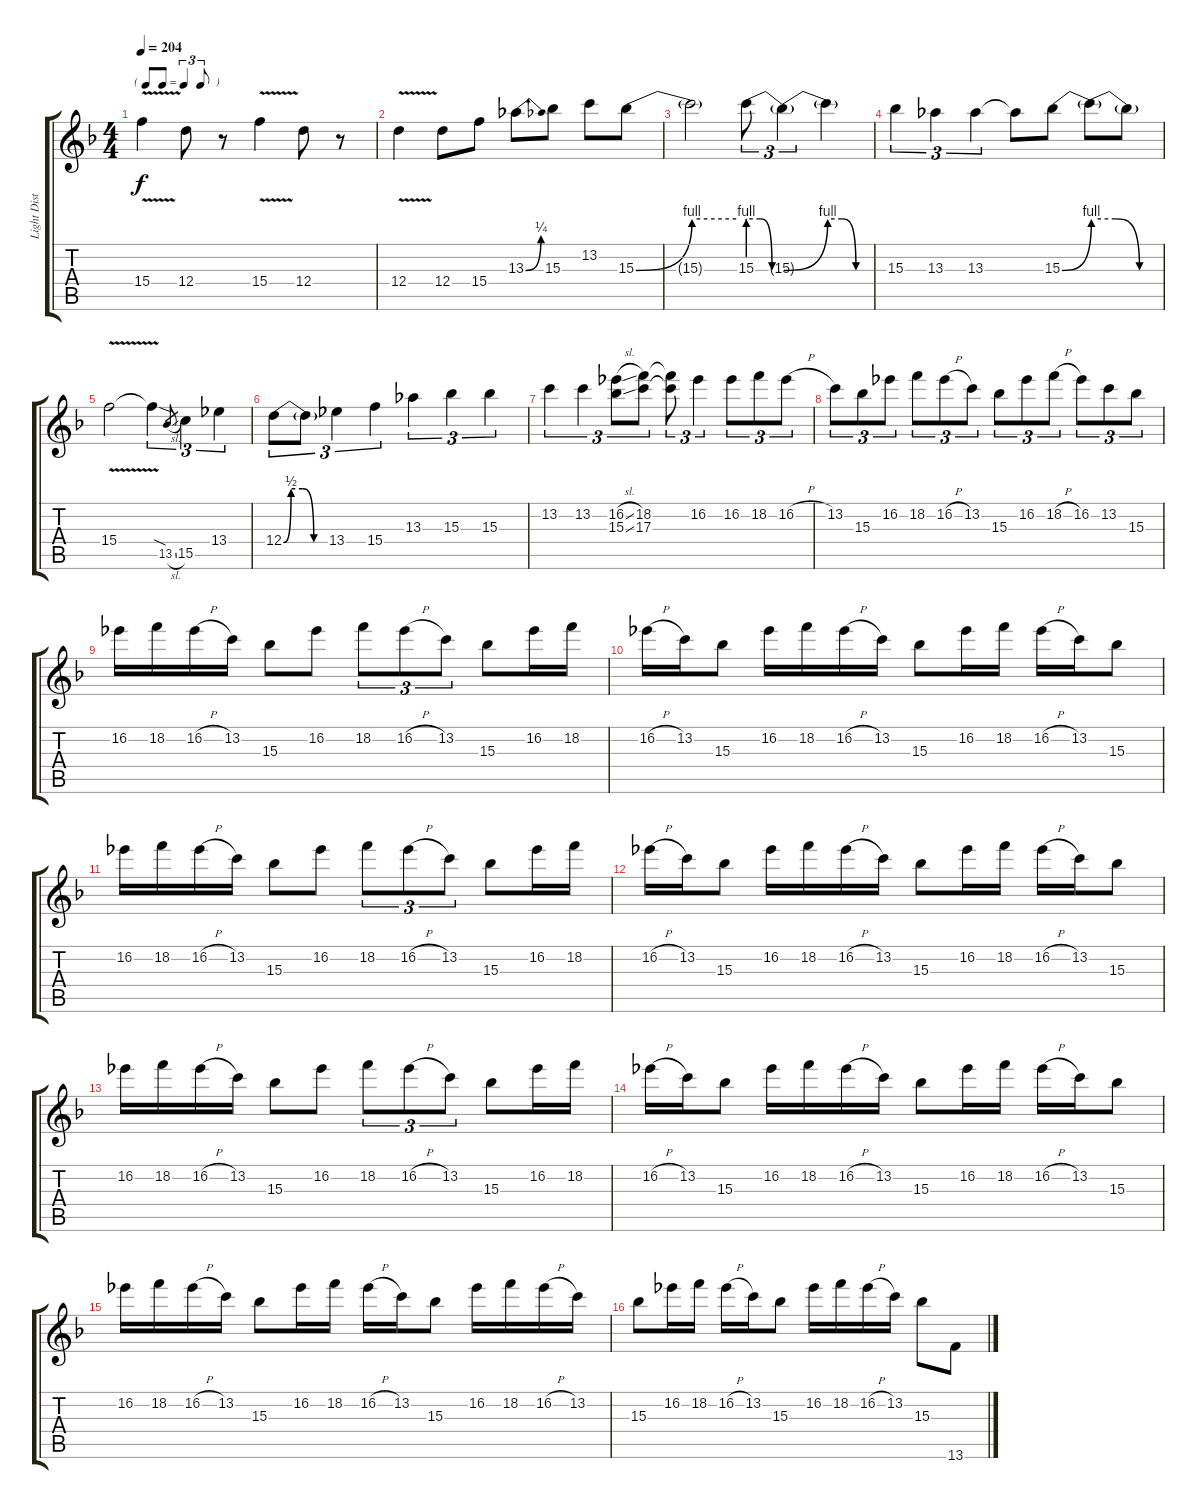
\track ("Light Distortion" "Light Dist") {instrument overdrivenguitar}
\staff {score tabs}
\tuning (E4 B3 G3 D3 A2 E2) {hide}
\ts (4 4)
\tf triplet8th
\tempo 204
\clef g2
\ks f
15.4{v}.4{dy f} 12.4.8 r.8 15.4{v}.4 12.4.8 r.8 |
12.4{v}.4 12.4.8 15.4.8 13.3{be (bend 0 0 60 1)}.8 15.3.8 13.2.8 15.3{be (bend 0 0 60 4)}.8 |
15.3{be (hold 0 4 60 4) t}.2 15.3{be (custom 0 4 20 4 40 0 60 0)}.8{tu (3 2)} 15.3{be (bend 0 0 60 4) t}.4{tu (3 2)} 15.3{be (custom 0 4 20 4 40 0 60 0) t}.4 |
15.3.4{tu (3 2)} 13.3.4{tu (3 2)} 13.3.4{tu (3 2)} 13.3{t}.8 15.3{be (bend 0 0 60 4)}.8 15.3{be (custom 0 4 20 4 40 0 60 0) t}.8 15.3{t}.8 |
15.4{v}.2 15.4{sod t}.4{tu (3 2)} 13.5{sl}.8{gr} 15.5.4{tu (3 2)} 13.4.4{tu (3 2)} |
12.4{be (custom 0 0 10 2 25 2 40 0 60 0)}.8{tu (3 2)} 12.4{t}.8{tu (3 2)} 13.4.4{tu (3 2)} 15.4.4{tu (3 2)} 13.3.4{tu (3 2)} 15.3.4{tu (3 2)} 15.3.4{tu (3 2)} |
13.2.4{tu (3 2)} 13.2.4{tu (3 2)} (16.2{sl} 15.3{ss}).8{tu (3 2)} (18.2 17.3).8{tu (3 2)} (18.2{t} 17.3{t}).8{tu (3 2)} 16.2.4{tu (3 2)} 16.2.8{tu (3 2)} 18.2.8{tu (3 2)} 16.2{h}.8{tu (3 2)} |
13.2.8{tu (3 2)} 15.3.8{tu (3 2)} 16.2.8{tu (3 2)} 18.2.8{tu (3 2)} 16.2{h}.8{tu (3 2)} 13.2.8{tu (3 2)} 15.3.8{tu (3 2)} 16.2.8{tu (3 2)} 18.2{h}.8{tu (3 2)} 16.2.8{tu (3 2)} 13.2.8{tu (3 2)} 15.3.8{tu (3 2)} |
16.2.16 18.2.16 16.2{h}.16 13.2.16 15.3.8 16.2.8 18.2.8{tu (3 2)} 16.2{h}.8{tu (3 2)} 13.2.8{tu (3 2)} 15.3.8 16.2.16 18.2.16 |
16.2{h}.16 13.2.16 15.3.8 16.2.16 18.2.16 16.2{h}.16 13.2.16 15.3.8 16.2.16 18.2.16 16.2{h}.16 13.2.16 15.3.8 |
16.2.16 18.2.16 16.2{h}.16 13.2.16 15.3.8 16.2.8 18.2.8{tu (3 2)} 16.2{h}.8{tu (3 2)} 13.2.8{tu (3 2)} 15.3.8 16.2.16 18.2.16 |
16.2{h}.16 13.2.16 15.3.8 16.2.16 18.2.16 16.2{h}.16 13.2.16 15.3.8 16.2.16 18.2.16 16.2{h}.16 13.2.16 15.3.8 |
16.2.16 18.2.16 16.2{h}.16 13.2.16 15.3.8 16.2.8 18.2.8{tu (3 2)} 16.2{h}.8{tu (3 2)} 13.2.8{tu (3 2)} 15.3.8 16.2.16 18.2.16 |
16.2{h}.16 13.2.16 15.3.8 16.2.16 18.2.16 16.2{h}.16 13.2.16 15.3.8 16.2.16 18.2.16 16.2{h}.16 13.2.16 15.3.8 |
16.2.16 18.2.16 16.2{h}.16 13.2.16 15.3.8 16.2.16 18.2.16 16.2{h}.16 13.2.16 15.3.8 16.2.16 18.2.16 16.2{h}.16 13.2.16 |
15.3.8 16.2.16 18.2.16 16.2{h}.16 13.2.16 15.3.8 16.2.16 18.2.16 16.2{h}.16 13.2.16 15.3.8 13.6.8
